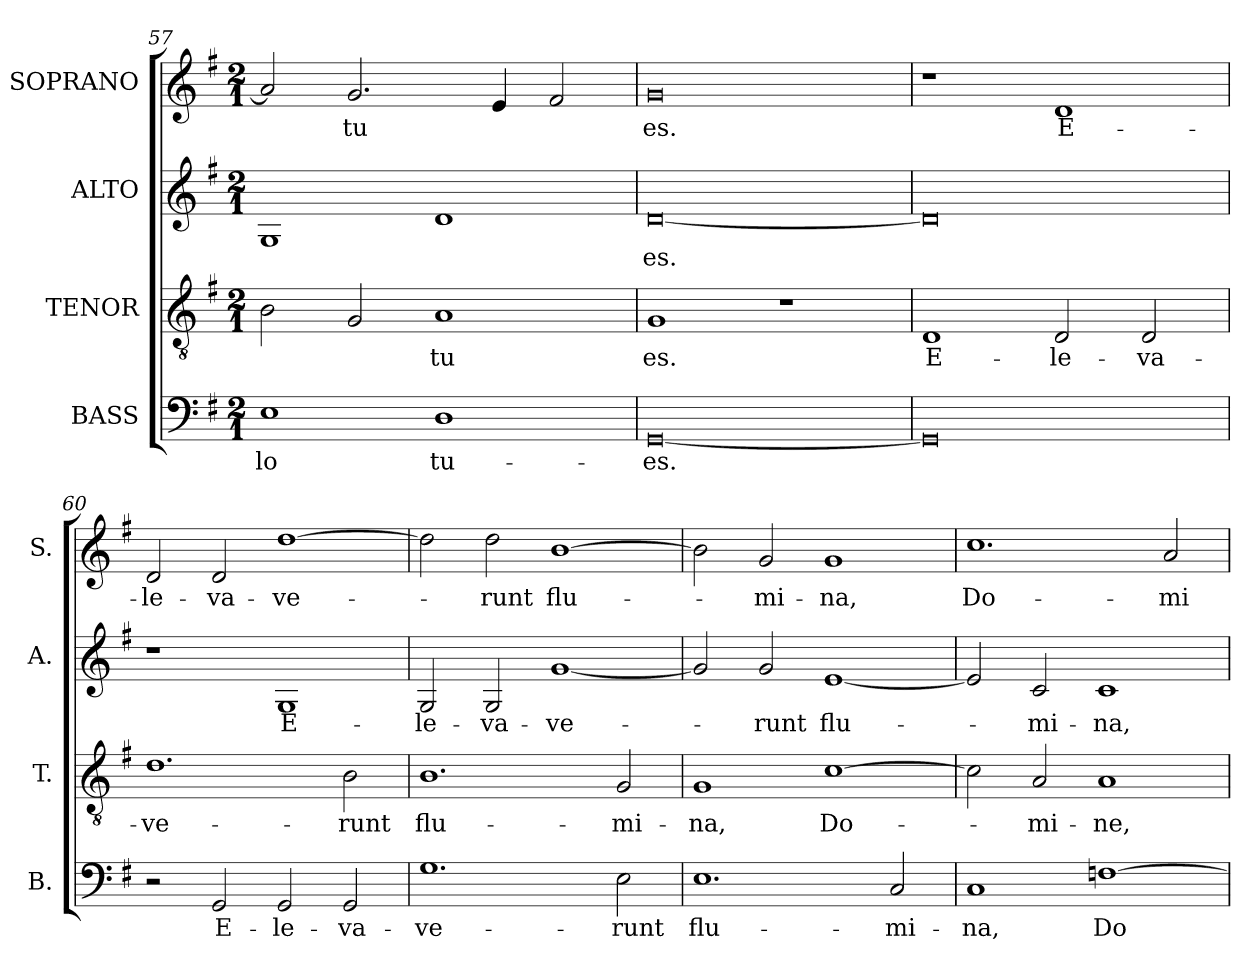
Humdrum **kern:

**kern	**text	**kern	**text	**kern	**text	**kern	**text
*part4	*part4	*part3	*part3	*part2	*part2	*part1	*part1
*staff4	*staff4	*staff3	*staff3	*staff2	*staff2	*staff1	*staff1
*I"BASS	*	*I"TENOR	*	*I"ALTO	*	*I"SOPRANO	*
*I'B.	*	*I'T.	*	*I'A.	*	*I'S.	*
*clefF4	*	*clefGv2	*	*clefG2	*	*clefG2	*
*	*	*ITrd7c12	*	*	*	*	*
*k[f#]	*	*k[f#]	*	*k[f#]	*	*k[f#]	*
*G:	*	*G:	*	*G:	*	*G:	*
*M2/1	*	*M2/1	*	*M2/1	*	*M2/1	*
=57	=57	=57	=57	=57	=57	=57	=57
!	!LO:LY:b:color=#000000	!	!	!	!	!	!
1Ei	-lo	2BBi\	.	1Gi	.	2ai/]	.
!	!	!	!	!	!	!	!LO:LY:b:color=#000000
.	.	2GGi/	.	.	.	2.gi/	tu
!	!LO:LY:b:color=#000000	!	!	!	!	!	!
!	!	!	!LO:LY:b:color=#000000	!	!	!	!
1Di	tu-	1AAi	tu	1di	.	.	.
.	.	.	.	.	.	4ei/	.
.	.	.	.	.	.	2f#i/	.
=58	=58	=58	=58	=58	=58	=58	=58
!	!LO:LY:b:color=#000000	!	!	!	!	!	!
!	!	!	!LO:LY:b:color=#000000	!	!	!	!
!	!	!	!	!	!LO:LY:b:color=#000000	!	!
!	!	!	!	!	!	!	!LO:LY:b:color=#000000
[0GGi	-es.	1GGi	es.	[0di	es.	0gi	es.
.	.	1r	.	.	.	.	.
!!LO:PB:g=z
=59	=59	=59	=59	=59	=59	=59	=59
!	!	!	!LO:LY:b:color=#000000	!	!	!	!
0GGi]	.	1DDi	E-	0di]	.	1r	.
!	!	!	!LO:LY:b:color=#000000	!	!	!	!
!	!	!	!	!	!	!	!LO:LY:b:color=#000000
.	.	2DDi/	-le-	.	.	1di	E-
!	!	!	!LO:LY:b:color=#000000	!	!	!	!
.	.	2DDi/	-va-	.	.	.	.
=60	=60	=60	=60	=60	=60	=60	=60
!	!	!	!LO:LY:b:color=#000000	!	!	!	!
!	!	!	!	!	!	!	!LO:LY:b:color=#000000
2r	.	1.Di	-ve-	1r	.	2di/	-le-
!	!LO:LY:b:color=#000000	!	!	!	!	!	!
!	!	!	!	!	!	!	!LO:LY:b:color=#000000
2GGi/	E-	.	.	.	.	2di/	-va-
!	!LO:LY:b:color=#000000	!	!	!	!	!	!
!	!	!	!	!	!LO:LY:b:color=#000000	!	!
!	!	!	!	!	!	!	!LO:LY:b:color=#000000
2GGi/	-le-	.	.	1Gi	E-	[1ddi	-ve-
!	!LO:LY:b:color=#000000	!	!	!	!	!	!
!	!	!	!LO:LY:b:color=#000000	!	!	!	!
2GGi/	-va-	2BBi\	-runt	.	.	.	.
=61	=61	=61	=61	=61	=61	=61	=61
!	!LO:LY:b:color=#000000	!	!	!	!	!	!
!	!	!	!LO:LY:b:color=#000000	!	!	!	!
!	!	!	!	!	!LO:LY:b:color=#000000	!	!
1.Gi	-ve-	1.BBi	flu-	2Gi/	-le-	2ddi\]	.
!	!	!	!	!	!LO:LY:b:color=#000000	!	!
!	!	!	!	!	!	!	!LO:LY:b:color=#000000
.	.	.	.	2Gi/	-va-	2ddi\	-runt
!	!	!	!	!	!LO:LY:b:color=#000000	!	!
!	!	!	!	!	!	!	!LO:LY:b:color=#000000
.	.	.	.	[1gi	-ve-	[1bi	flu-
!	!LO:LY:b:color=#000000	!	!	!	!	!	!
!	!	!	!LO:LY:b:color=#000000	!	!	!	!
2Ei\	-runt	2GGi/	-mi-	.	.	.	.
=62	=62	=62	=62	=62	=62	=62	=62
!	!LO:LY:b:color=#000000	!	!	!	!	!	!
!	!	!	!LO:LY:b:color=#000000	!	!	!	!
1.Ei	flu-	1GGi	-na,	2gi/]	.	2bi\]	.
!	!	!	!	!	!LO:LY:b:color=#000000	!	!
!	!	!	!	!	!	!	!LO:LY:b:color=#000000
.	.	.	.	2gi/	-runt	2gi/	-mi-
!	!	!	!LO:LY:b:color=#000000	!	!	!	!
!	!	!	!	!	!LO:LY:b:color=#000000	!	!
!	!	!	!	!	!	!	!LO:LY:b:color=#000000
.	.	[1Ci	Do-	[1ei	flu-	1gi	-na,
!	!LO:LY:b:color=#000000	!	!	!	!	!	!
2Ci/	-mi-	.	.	.	.	.	.
=63	=63	=63	=63	=63	=63	=63	=63
!	!LO:LY:b:color=#000000	!	!	!	!	!	!
!	!	!	!	!	!	!	!LO:LY:b:color=#000000
1Ci	-na,	2Ci\]	.	2ei/]	.	1.cci	Do-
!	!	!	!LO:LY:b:color=#000000	!	!	!	!
!	!	!	!	!	!LO:LY:b:color=#000000	!	!
.	.	2AAi/	-mi-	2ci/	-mi-	.	.
!	!LO:LY:b:color=#000000	!	!	!	!	!	!
!	!	!	!LO:LY:b:color=#000000	!	!	!	!
!	!	!	!	!	!LO:LY:b:color=#000000	!	!
[1Fni	Do-	1AAi	-ne,	1ci	-na,	.	.
!	!	!	!	!	!	!	!LO:LY:b:color=#000000
.	.	.	.	.	.	2ai/	-mi-
=	=	=	=	=	=	=	=
*-	*-	*-	*-	*-	*-	*-	*-
